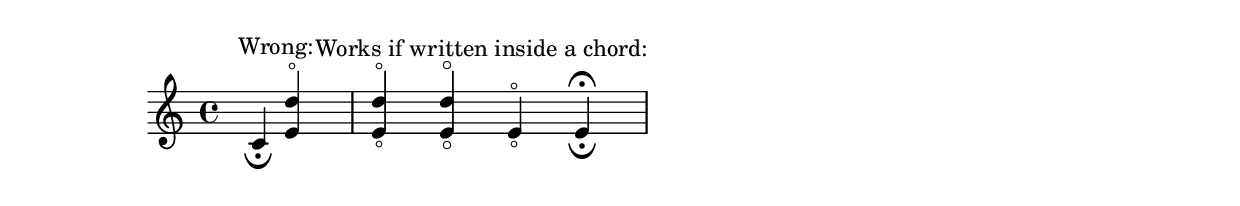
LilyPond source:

%% DO NOT EDIT this file manually; it is automatically
%% generated from LSR http://lsr.dsi.unimi.it
%% Make any changes in LSR itself, or in Documentation/snippets/new/ ,
%% and then run scripts/auxiliar/makelsr.py
%%
%% This file is in the public domain.
\version "2.14.2"

\header {
  lsrtags = "expressive-marks, tweaks-and-overrides, version-specific"

%% Translation of GIT committish: 28097cf54698db364afeb75658e4c8e0e0ccd716
  texidocfr = "
LilyPond ne permet pas, par défaut, qu'une même articulation (accent,
flageolet, point d'orgue etc.) se retrouve à la fois au-dessus et
au-dessous d'une note.  Par exemple, @code{c4_\\fermata^\\fermata} ne
donnera qu'un seul point d'orgue en dessous du do ; celui du dessus sera
tout bonnement ignoré.  On peut néanmoins accoler des scripts, tels des
doigtés, à l'intérieur d'un accord ; il peut donc y avoir autant
d'articulations que de besoin, ce qui, par voie de conséquence, permet
de s'affranchir de la présence de hampes et de positionner l'articulation
relativement à la tête de note comme dans le cas du flageolet
ci-dessous.  L'imitation du traitement d'un script externe à un accord
requérant un @code{'add-stem-support}, la solution consiste à libeller
la note comme étant un accord et ajouter les articulations au sein de la
construction @code{<...>}.  Un simple amendement permettra de rectifier
le positionnement habituel en surplomb :
@code{<c-\\tweak #'direction #DOWN-\\fermata^\\fermata>}

"
  doctitlefr = "Impression d'une même articulation des deux côtés d'une note ou d'un accord"

  texidoc = "
By default, LilyPond does not allow the same articulation (e.g., an
accent, a fermata, a flageolet, etc.) to be displayed above and below a
note. For example, c4_\\fermata^\\fermata will only show a fermata
below. The fermata above will simply be ignored. However, one can stick
scripts (just like fingerings) inside a chord, which means it is
possible to have as many articulations as desired. This approach has
the advantage that it ignores the stem and positions the articulation
relative to the note head. This can be seen in the case of the
flageolets in the snippet. To mimic the behaviour of scripts outside a
chord, 'add-stem-support would be required. So, the solution is to
write the note as a chord and add the articulations inside the <...>.
The direction will always be above, but one can tweak this via a
\\tweak: @code{<c-\\tweak #'direction #DOWN-\\fermata^\\fermata>}

"
  doctitle = "Showing the same articulation above and below a note or chord"
} % begin verbatim


% The same as \flageolet, just a little smaller
smallFlageolet =
#(let ((m (make-articulation "flageolet")))
   (set! (ly:music-property m 'tweaks)
         (acons 'font-size -2
                (ly:music-property m 'tweaks)))
   m)

\relative c' {
  s4^"Wrong:"
  c4_\fermata^\fermata % The second fermata is ignored!
  <e d'>4^\smallFlageolet_\smallFlageolet

  s4^"Works if written inside a chord:"
  <e_\smallFlageolet d'^\smallFlageolet>4
  <e_\flageolet d'^\flageolet>4
  <e_\smallFlageolet^\smallFlageolet>4
  <e_\fermata^\fermata>4
}
